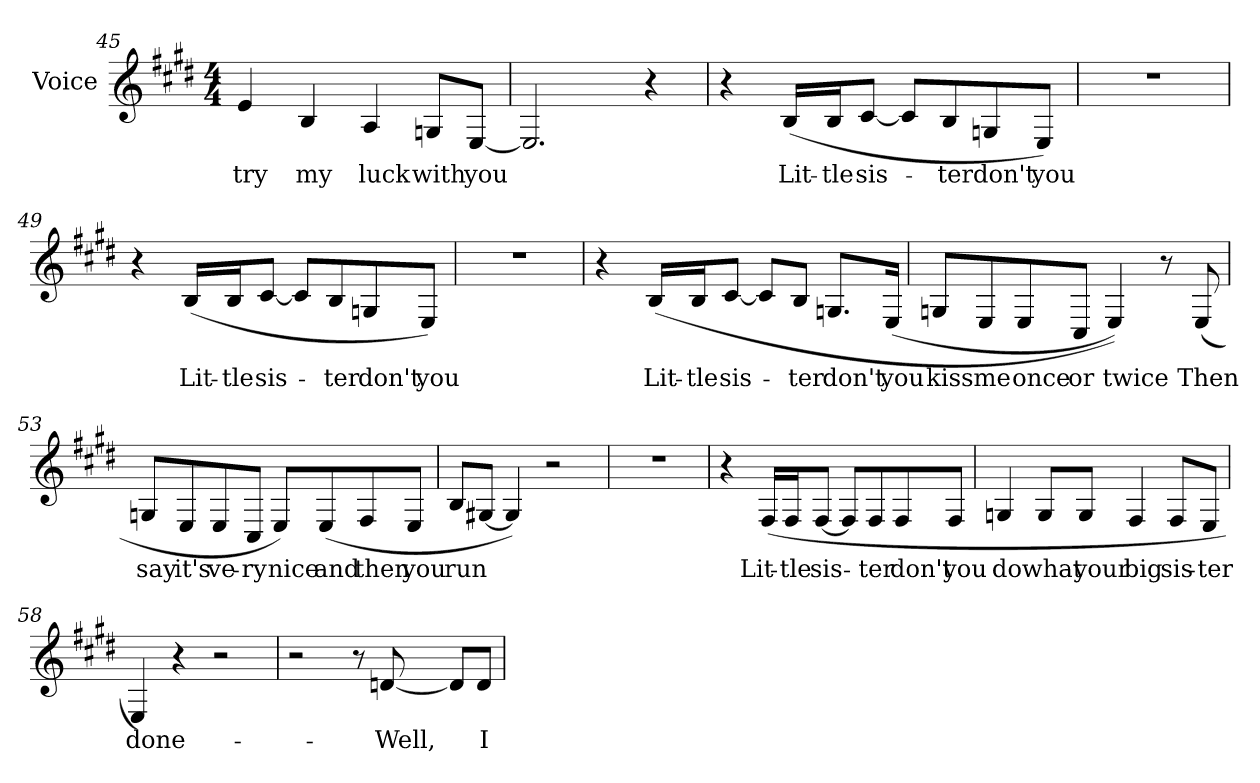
**kern	**text
*part1	*part1
*staff1	*staff1
*I"Voice	*
*I'Voice	*
*clefG2	*
*k[f#c#g#d#]	*
*E:	*
*M4/4	*
=45	=45
!	!LO:LY:b:color=#000000
4ei/	try
!	!LO:LY:b:color=#000000
4Bi/	my
!	!LO:LY:b:color=#000000
4Ai/	luck
!	!LO:LY:b:color=#000000
8Gni/L	with
!	!LO:LY:b:color=#000000
[8Ei/J	you
=46	=46
2.Ei/]	.
4r	.
!!LO:LB:g=z
=47	=47
4r	.
!	!LO:LY:b:color=#000000
(16Bi/LL	Lit-
!	!LO:LY:b:color=#000000
16Bi/J	-tle
!	!LO:LY:b:color=#000000
[8c#i/J	sis-
8c#i/L]	.
!	!LO:LY:b:color=#000000
8Bi/	-ter
!	!LO:LY:b:color=#000000
8Gni/	don't
!	!LO:LY:b:color=#000000
8Ei/J)	you
=48	=48
1r	.
=49	=49
4r	.
!	!LO:LY:b:color=#000000
(16Bi/LL	Lit-
!	!LO:LY:b:color=#000000
16Bi/J	-tle
!	!LO:LY:b:color=#000000
[8c#i/J	sis-
8c#i/L]	.
!	!LO:LY:b:color=#000000
8Bi/	-ter
!	!LO:LY:b:color=#000000
8Gni/	don't
!	!LO:LY:b:color=#000000
8Ei/J)	you
=50	=50
1r	.
!!LO:LB:g=z
=51	=51
4r	.
!	!LO:LY:b:color=#000000
(16Bi/LL	Lit-
!	!LO:LY:b:color=#000000
16Bi/J	-tle
!	!LO:LY:b:color=#000000
[8c#i/J	sis-
8c#i/L]	.
!	!LO:LY:b:color=#000000
8Bi/J	-ter
!	!LO:LY:b:color=#000000
8.Gni/L	don't
!	!LO:LY:b:color=#000000
(16Ei/Jk	you
=52	=52
!	!LO:LY:b:color=#000000
8Gni/L	kiss
!	!LO:LY:b:color=#000000
8Ei/	me
!	!LO:LY:b:color=#000000
8Ei/	once
!	!LO:LY:b:color=#000000
8C#i/J	or
!	!LO:LY:b:color=#000000
4Ei/))	twice
8r	.
!	!LO:LY:b:color=#000000
(8Ei/	Then
=53	=53
!	!LO:LY:b:color=#000000
8Gni/L	say
!	!LO:LY:b:color=#000000
8Ei/	it's
!	!LO:LY:b:color=#000000
8Ei/	ve-
!	!LO:LY:b:color=#000000
8C#i/J	-ry
!	!LO:LY:b:color=#000000
8Ei/L)	nice
!	!LO:LY:b:color=#000000
(8Ei/	and
!	!LO:LY:b:color=#000000
8F#i/	then
!	!LO:LY:b:color=#000000
8Ei/J	you
!!LO:LB:g=z
=54	=54
!	!LO:LY:b:color=#000000
8Bi/L	run
[8G#Xi/J	.
4G#i/])	.
2r	.
=55	=55
1r	.
=56	=56
4r	.
!	!LO:LY:b:color=#000000
(16F#i/LL	Lit-
!	!LO:LY:b:color=#000000
16F#i/J	-tle
!	!LO:LY:b:color=#000000
[8F#i/J	sis-
8F#i/L]	.
!	!LO:LY:b:color=#000000
8F#i/	-ter
!	!LO:LY:b:color=#000000
8F#i/	don't
!	!LO:LY:b:color=#000000
8F#i/J	you
=57	=57
!	!LO:LY:b:color=#000000
4Gni/	do
!	!LO:LY:b:color=#000000
8Gi/L	what
!	!LO:LY:b:color=#000000
8Gi/J	your
!	!LO:LY:b:color=#000000
4F#i/	big
!	!LO:LY:b:color=#000000
8F#i/L	sis-
!	!LO:LY:b:color=#000000
8Ei/J	-ter
!!LO:LB:g=z
=58	=58
!	!LO:LY:b:color=#000000
4Ei/)	done-
4r	.
2r	.
=59	=59
2r	.
8r	.
!	!LO:LY:b:color=#000000
[8dni/	-Well,
8di/L]	.
!	!LO:LY:b:color=#000000
8di/J	I
=	=
*-	*-
